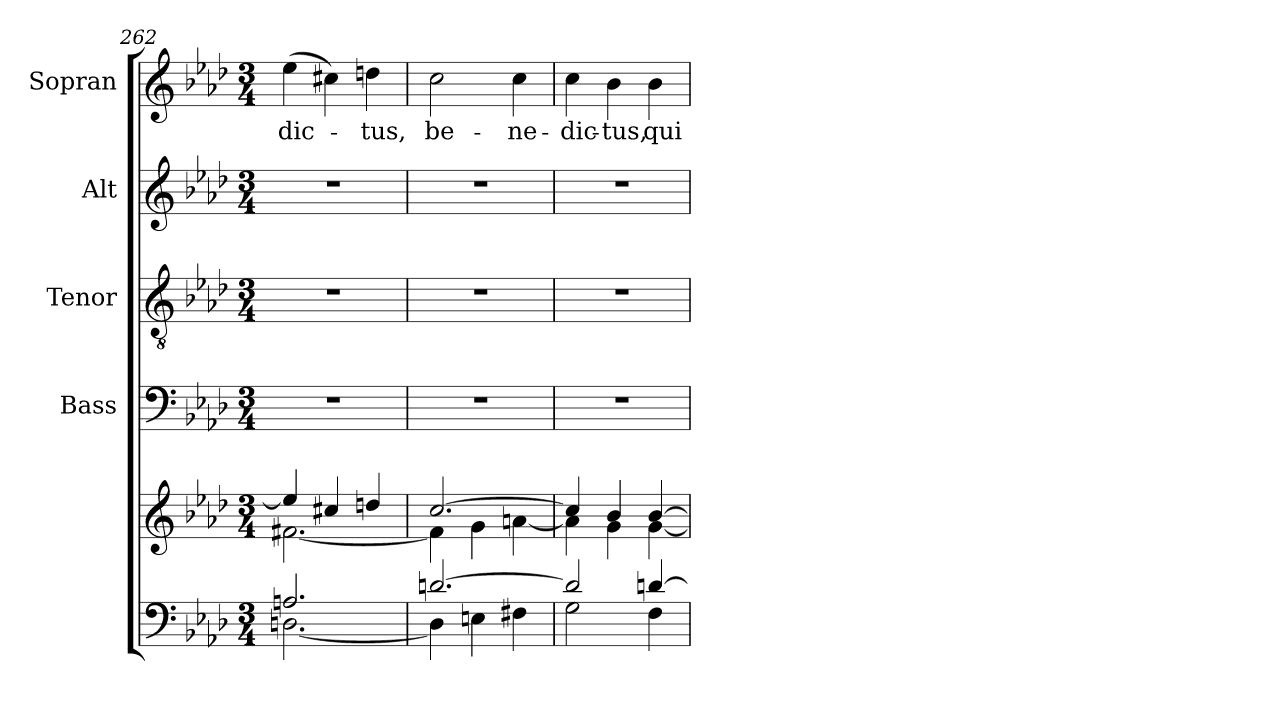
**kern	**kern	**kern	**kern	**kern	**kern	**text
*part5	*part5	*part4	*part3	*part2	*part1	*part1
*staff6	*staff5	*staff4	*staff3	*staff2	*staff1	*staff1
*	*	*I"Bass	*I"Tenor	*I"Alt	*I"Sopran	*
*	*	*I'B.	*I'T.	*I'A.	*I'S.	*
*clefF4	*clefG2	*clefF4	*clefGv2	*clefG2	*clefG2	*
*k[b-e-a-d-]	*k[b-e-a-d-]	*k[b-e-a-d-]	*k[b-e-a-d-]	*k[b-e-a-d-]	*k[b-e-a-d-]	*
*A-:	*A-:	*A-:	*A-:	*A-:	*A-:	*
*M3/4	*M3/4	*M3/4	*M3/4	*M3/4	*M3/4	*
=262	=262	=262	=262	=262	=262	=262
*^	*^	*	*	*	*	*
!	!	!	!	!	!	!	!	!LO:LY:b
2.An/	[<2.Dn\	4ee-/]	[<2.f#X\	2.r	2.r	2.r	(>4ee-\	-dic-
.	.	4cc#X/	.	.	.	.	4cc#X\)	.
!	!	!	!	!	!	!	!	!LO:LY:b
.	.	4ddn/	.	.	.	.	4ddn\	-tus,
=263	=263	=263	=263	=263	=263	=263	=263	=263
!	!	!	!	!	!	!	!	!LO:LY:b
[>2.dn/	4D\]	[>2.cc/	4f#\]	2.r	2.r	2.r	2cc\	be-
.	4En\	.	4g\	.	.	.	.	.
!	!	!	!	!	!	!	!	!LO:LY:b
.	4F#X\	.	[<4an\	.	.	.	4cc\	-ne-
=264	=264	=264	=264	=264	=264	=264	=264	=264
!	!	!	!	!	!	!	!	!LO:LY:b
2d/]	2G\	4cc/]	4a\]	2.r	2.r	2.r	4cc\	-dic-
!	!	!	!	!	!	!	!	!LO:LY:b
.	.	4b-/	4g\	.	.	.	4b-\	-tus,
!	!	!	!	!	!	!	!	!LO:LY:b
[>4dn/	4F\	[>4b-/	[<4g\	.	.	.	4b-\	qui
*v	*v	*	*	*	*	*	*	*
*	*v	*v	*	*	*	*	*
=	=	=	=	=	=	=
*-	*-	*-	*-	*-	*-	*-
